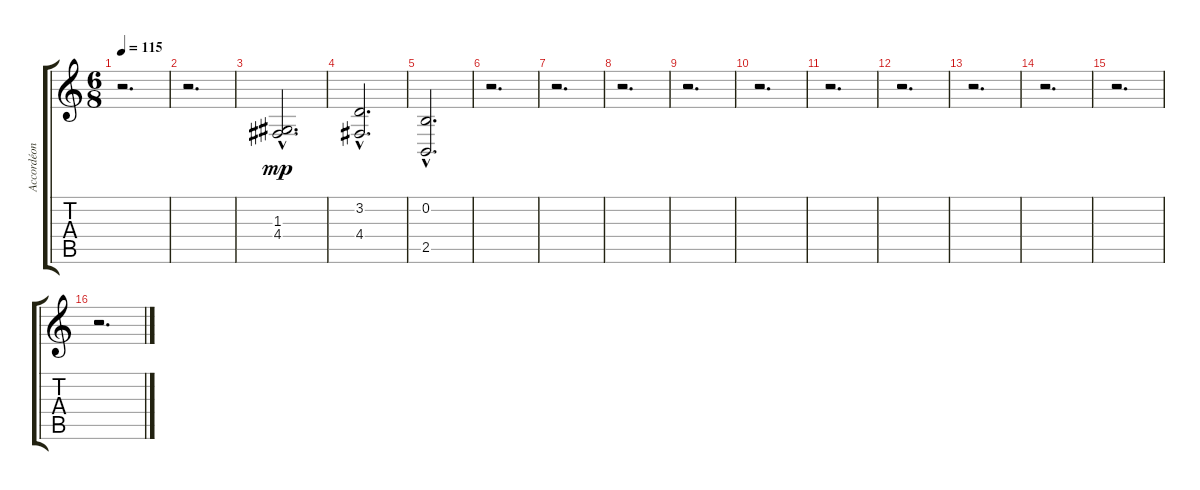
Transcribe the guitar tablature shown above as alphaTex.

\track ("Accordéon" "Accordéon") {instrument accordion}
\staff {score tabs}
\tuning (E4 B3 G3 D3 A2 E2) {hide}
\ts (6 8)
\tempo 115
\clef g2
\ks c
r.2{d dy fff} |
r.2{d} |
(1.3{hac} 4.4{hac}).2{d dy mp} |
(3.2{hac} 4.4{hac}).2{d} |
(0.2{hac} 2.5{hac}).2{d} |
r.2{d} |
r.2{d} |
r.2{d} |
r.2{d} |
r.2{d} |
r.2{d} |
r.2{d} |
r.2{d} |
r.2{d} |
r.2{d} |
r.2{d}
